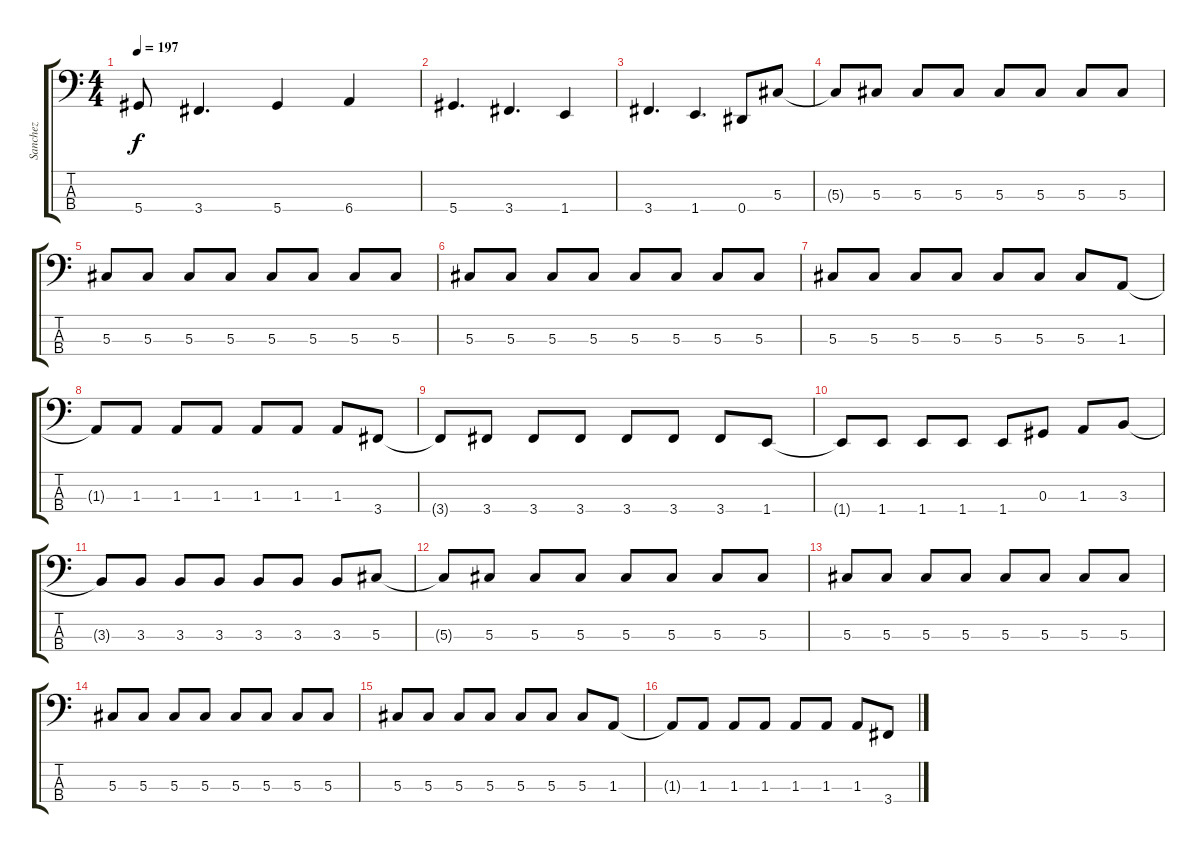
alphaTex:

\track ("Sanchez" "Sanchez") {instrument electricbassfinger}
\staff {score tabs}
\tuning (Gb2 Db2 Ab1 Eb1) {hide}
\ts (4 4)
\tempo 197
\clef f4
\ks c
5.4{t}.8{dy f} 3.4.4{d} 5.4.4 6.4.4 |
5.4.4{d} 3.4.4{d} 1.4.4 |
3.4.4{d} 1.4.4{d} 0.4.8 5.3.8 |
5.3{t}.8 5.3.8 5.3.8 5.3.8 5.3.8 5.3.8 5.3.8 5.3.8 |
5.3.8 5.3.8 5.3.8 5.3.8 5.3.8 5.3.8 5.3.8 5.3.8 |
5.3.8 5.3.8 5.3.8 5.3.8 5.3.8 5.3.8 5.3.8 5.3.8 |
5.3.8 5.3.8 5.3.8 5.3.8 5.3.8 5.3.8 5.3.8 1.3.8 |
1.3{t}.8 1.3.8 1.3.8 1.3.8 1.3.8 1.3.8 1.3.8 3.4.8 |
3.4{t}.8 3.4.8 3.4.8 3.4.8 3.4.8 3.4.8 3.4.8 1.4.8 |
1.4{t}.8 1.4.8 1.4.8 1.4.8 1.4.8 0.3.8 1.3.8 3.3.8 |
3.3{t}.8 3.3.8 3.3.8 3.3.8 3.3.8 3.3.8 3.3.8 5.3.8 |
5.3{t}.8 5.3.8 5.3.8 5.3.8 5.3.8 5.3.8 5.3.8 5.3.8 |
5.3.8 5.3.8 5.3.8 5.3.8 5.3.8 5.3.8 5.3.8 5.3.8 |
5.3.8 5.3.8 5.3.8 5.3.8 5.3.8 5.3.8 5.3.8 5.3.8 |
5.3.8 5.3.8 5.3.8 5.3.8 5.3.8 5.3.8 5.3.8 1.3.8 |
1.3{t}.8 1.3.8 1.3.8 1.3.8 1.3.8 1.3.8 1.3.8 3.4.8
